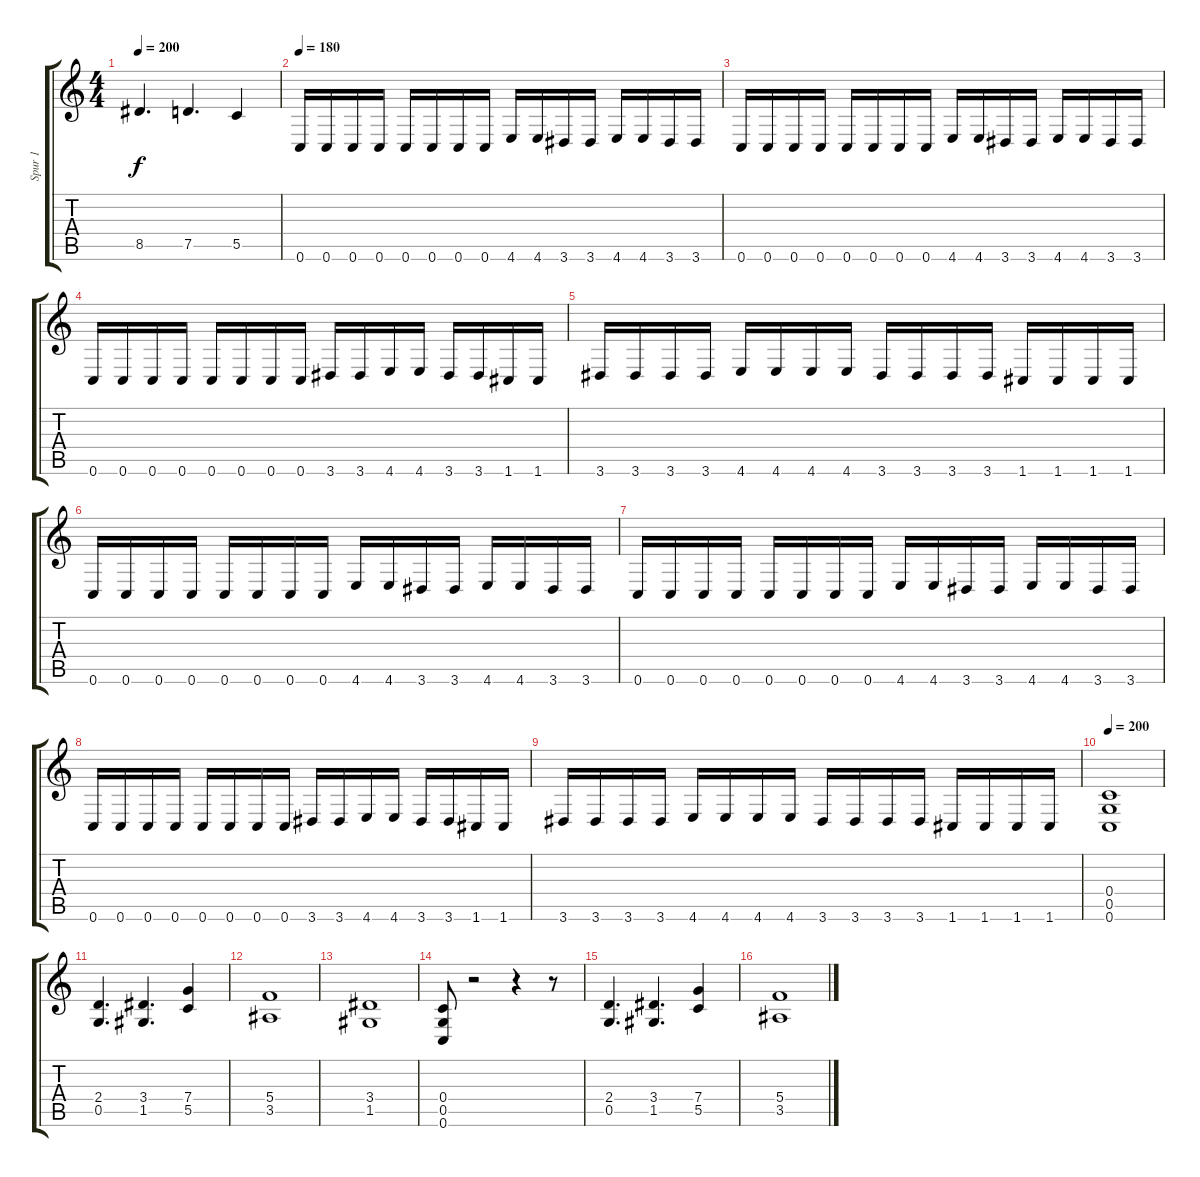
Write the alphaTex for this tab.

\track ("Spur 1" "Spur 1") {instrument distortionguitar}
\staff {score tabs}
\tuning (D4 A3 F3 C3 G2 C2) {hide}
\ts (4 4)
\tempo 200
\clef g2
\ks c
8.5.4{d dy f} 7.5.4{d} 5.5.4 |
\tempo 180
0.6.16 0.6.16 0.6.16 0.6.16 0.6.16 0.6.16 0.6.16 0.6.16 4.6.16 4.6.16 3.6.16 3.6.16 4.6.16 4.6.16 3.6.16 3.6.16 |
0.6.16 0.6.16 0.6.16 0.6.16 0.6.16 0.6.16 0.6.16 0.6.16 4.6.16 4.6.16 3.6.16 3.6.16 4.6.16 4.6.16 3.6.16 3.6.16 |
0.6.16 0.6.16 0.6.16 0.6.16 0.6.16 0.6.16 0.6.16 0.6.16 3.6.16 3.6.16 4.6.16 4.6.16 3.6.16 3.6.16 1.6.16 1.6.16 |
3.6.16 3.6.16 3.6.16 3.6.16 4.6.16 4.6.16 4.6.16 4.6.16 3.6.16 3.6.16 3.6.16 3.6.16 1.6.16 1.6.16 1.6.16 1.6.16 |
0.6.16 0.6.16 0.6.16 0.6.16 0.6.16 0.6.16 0.6.16 0.6.16 4.6.16 4.6.16 3.6.16 3.6.16 4.6.16 4.6.16 3.6.16 3.6.16 |
0.6.16 0.6.16 0.6.16 0.6.16 0.6.16 0.6.16 0.6.16 0.6.16 4.6.16 4.6.16 3.6.16 3.6.16 4.6.16 4.6.16 3.6.16 3.6.16 |
0.6.16 0.6.16 0.6.16 0.6.16 0.6.16 0.6.16 0.6.16 0.6.16 3.6.16 3.6.16 4.6.16 4.6.16 3.6.16 3.6.16 1.6.16 1.6.16 |
3.6.16 3.6.16 3.6.16 3.6.16 4.6.16 4.6.16 4.6.16 4.6.16 3.6.16 3.6.16 3.6.16 3.6.16 1.6.16 1.6.16 1.6.16 1.6.16 |
\tempo 200
(0.4 0.5 0.6).1 |
(2.4 0.5).4{d} (3.4 1.5).4{d} (7.4 5.5).4 |
(5.4 3.5).1 |
(3.4 1.5).1 |
(0.4 0.5 0.6).8 r.2 r.4 r.8 |
(2.4 0.5).4{d} (3.4 1.5).4{d} (7.4 5.5).4 |
(5.4 3.5).1
